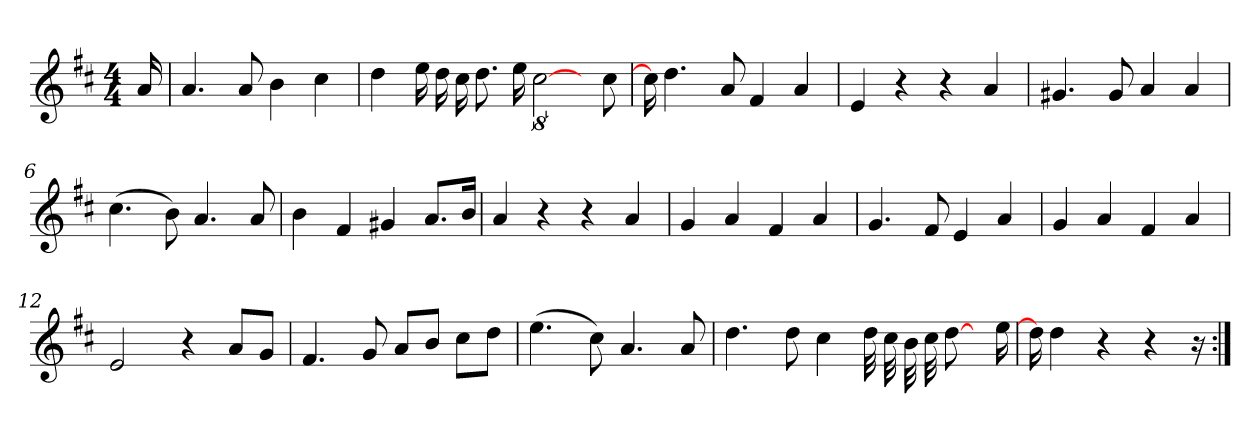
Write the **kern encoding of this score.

**kern
*part1
*staff1
*clefG2
*k[f#c#]
*D:
*M4/4
*MM120
=
16a
=1
4.a
8a
4b
4cc#
=2
4dd
16ee
16dd
16cc#
8.dd
16ee
[16%5cc#
16ryy
8cc#
=3
16cc#]
4.dd
8a
4f#
4a
=4
4e
4r
4r
4a
=5
4.g#X
8g#
4a
4a
=6
(4.cc#
8b)
4.a
8a
=7
4b
4f#
4g#X
8.a/L
16b/Jk
=8
4a
4r
4r
4a
=9
4g
4a
4f#
4a
=10
4.g
8f#
4e
4a
=11
4g
4a
4f#
4a
=12
2e
4r
8a/L
8g/J
=13
4.f#
8g
8a/L
8b/J
8cc#\L
8dd\J
=14
(4.ee
8cc#)
4.a
8a
=15
4.dd
8dd
4cc#
32dd
32cc#
32b
32cc#
[8dd
16ryy
16ee
=16
16dd]
4dd
4r
4r
16r
=:|!
*-
